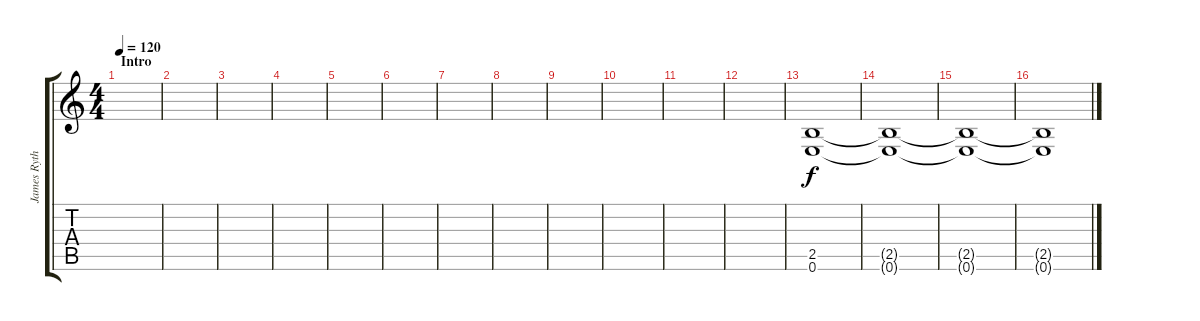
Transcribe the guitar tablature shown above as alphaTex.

\track ("James Rythm 2" "James Ryth") {instrument distortionguitar}
\staff {score tabs}
\tuning (E4 B3 G3 D3 A2 E2) {hide}
\ts (4 4)
\section ("" "Intro")
\tempo 120
\clef g2
\ks c
|
|
|
|
|
|
|
|
|
|
|
|
(2.5 0.6).1 |
(2.5{t} 0.6{t}).1 |
(2.5{t} 0.6{t}).1 |
(2.5{t} 0.6{t}).1
